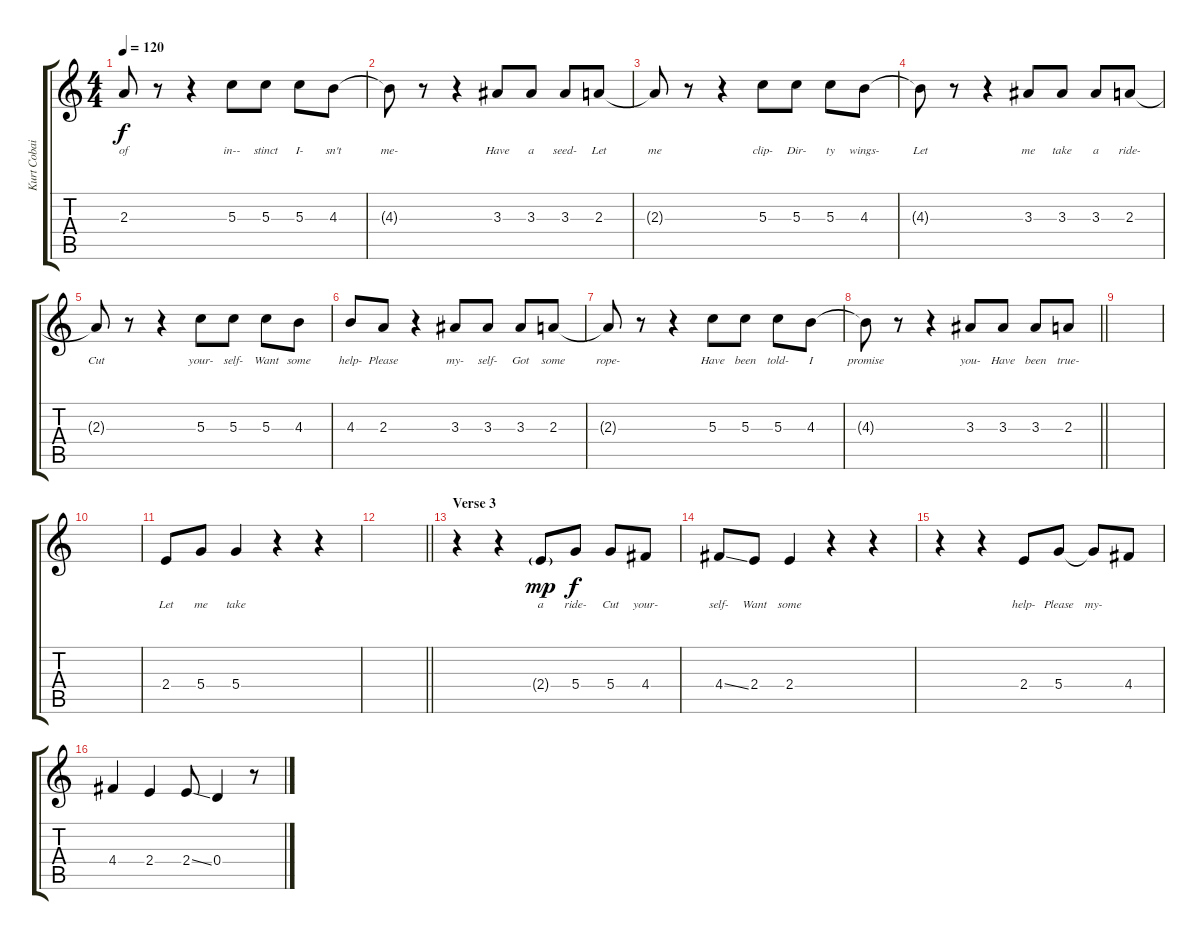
\track ("Kurt Cobain - Vocals" "Kurt Cobai") {instrument distortionguitar}
\staff {score tabs}
\tuning (E4 B3 G3 D3 A2 E2) {hide}
\ts (4 4)
\tempo 120
\clef g2
\ks c
2.3{t}.8{lyrics (0 "of") lyrics (1 "") lyrics (2 "") lyrics (3 "") lyrics (4 "") dy f} r.8 r.4 5.3.8{lyrics (0 "in--") lyrics (1 "") lyrics (2 "") lyrics (3 "") lyrics (4 "")} 5.3.8{lyrics (0 "stinct") lyrics (1 "") lyrics (2 "") lyrics (3 "") lyrics (4 "")} 5.3.8{lyrics (0 "I-") lyrics (1 "") lyrics (2 "") lyrics (3 "") lyrics (4 "")} 4.3.8{lyrics (0 "sn't") lyrics (1 "") lyrics (2 "") lyrics (3 "") lyrics (4 "")} |
4.3{t}.8{lyrics (0 "me-") lyrics (1 "") lyrics (2 "") lyrics (3 "") lyrics (4 "")} r.8 r.4 3.3.8{lyrics (0 "Have") lyrics (1 "") lyrics (2 "") lyrics (3 "") lyrics (4 "")} 3.3.8{lyrics (0 "a") lyrics (1 "") lyrics (2 "") lyrics (3 "") lyrics (4 "")} 3.3.8{lyrics (0 "seed-") lyrics (1 "") lyrics (2 "") lyrics (3 "") lyrics (4 "")} 2.3.8{lyrics (0 "Let") lyrics (1 "") lyrics (2 "") lyrics (3 "") lyrics (4 "")} |
2.3{t}.8{lyrics (0 "me") lyrics (1 "") lyrics (2 "") lyrics (3 "") lyrics (4 "")} r.8 r.4 5.3.8{lyrics (0 "clip-") lyrics (1 "") lyrics (2 "") lyrics (3 "") lyrics (4 "")} 5.3.8{lyrics (0 "Dir-") lyrics (1 "") lyrics (2 "") lyrics (3 "") lyrics (4 "")} 5.3.8{lyrics (0 "ty") lyrics (1 "") lyrics (2 "") lyrics (3 "") lyrics (4 "")} 4.3.8{lyrics (0 "wings-") lyrics (1 "") lyrics (2 "") lyrics (3 "") lyrics (4 "")} |
4.3{t}.8{lyrics (0 "Let") lyrics (1 "") lyrics (2 "") lyrics (3 "") lyrics (4 "")} r.8 r.4 3.3.8{lyrics (0 "me") lyrics (1 "") lyrics (2 "") lyrics (3 "") lyrics (4 "")} 3.3.8{lyrics (0 "take") lyrics (1 "") lyrics (2 "") lyrics (3 "") lyrics (4 "")} 3.3.8{lyrics (0 "a") lyrics (1 "") lyrics (2 "") lyrics (3 "") lyrics (4 "")} 2.3.8{lyrics (0 "ride-") lyrics (1 "") lyrics (2 "") lyrics (3 "") lyrics (4 "")} |
2.3{t}.8{lyrics (0 "Cut") lyrics (1 "") lyrics (2 "") lyrics (3 "") lyrics (4 "")} r.8 r.4 5.3.8{lyrics (0 "your-") lyrics (1 "") lyrics (2 "") lyrics (3 "") lyrics (4 "")} 5.3.8{lyrics (0 "self-") lyrics (1 "") lyrics (2 "") lyrics (3 "") lyrics (4 "")} 5.3.8{lyrics (0 "Want") lyrics (1 "") lyrics (2 "") lyrics (3 "") lyrics (4 "")} 4.3.8{lyrics (0 "some") lyrics (1 "") lyrics (2 "") lyrics (3 "") lyrics (4 "")} |
4.3.8{lyrics (0 "help-") lyrics (1 "") lyrics (2 "") lyrics (3 "") lyrics (4 "")} 2.3.8{lyrics (0 "Please") lyrics (1 "") lyrics (2 "") lyrics (3 "") lyrics (4 "")} r.4 3.3.8{lyrics (0 "my-") lyrics (1 "") lyrics (2 "") lyrics (3 "") lyrics (4 "")} 3.3.8{lyrics (0 "self-") lyrics (1 "") lyrics (2 "") lyrics (3 "") lyrics (4 "")} 3.3.8{lyrics (0 "Got") lyrics (1 "") lyrics (2 "") lyrics (3 "") lyrics (4 "")} 2.3.8{lyrics (0 "some") lyrics (1 "") lyrics (2 "") lyrics (3 "") lyrics (4 "")} |
2.3{t}.8{lyrics (0 "rope-") lyrics (1 "") lyrics (2 "") lyrics (3 "") lyrics (4 "")} r.8 r.4 5.3.8{lyrics (0 "Have") lyrics (1 "") lyrics (2 "") lyrics (3 "") lyrics (4 "")} 5.3.8{lyrics (0 "been") lyrics (1 "") lyrics (2 "") lyrics (3 "") lyrics (4 "")} 5.3.8{lyrics (0 "told-") lyrics (1 "") lyrics (2 "") lyrics (3 "") lyrics (4 "")} 4.3.8{lyrics (0 "I") lyrics (1 "") lyrics (2 "") lyrics (3 "") lyrics (4 "")} |
\barLineRight lightlight
4.3{t}.8{lyrics (0 "promise") lyrics (1 "") lyrics (2 "") lyrics (3 "") lyrics (4 "")} r.8 r.4 3.3.8{lyrics (0 "you-") lyrics (1 "") lyrics (2 "") lyrics (3 "") lyrics (4 "")} 3.3.8{lyrics (0 "Have") lyrics (1 "") lyrics (2 "") lyrics (3 "") lyrics (4 "")} 3.3.8{lyrics (0 "been") lyrics (1 "") lyrics (2 "") lyrics (3 "") lyrics (4 "")} 2.3.8{lyrics (0 "true-") lyrics (1 "") lyrics (2 "") lyrics (3 "") lyrics (4 "")} |
\section ("" "")
|
|
2.4.8{lyrics (0 "Let") lyrics (1 "") lyrics (2 "") lyrics (3 "") lyrics (4 "")} 5.4.8{lyrics (0 "me") lyrics (1 "") lyrics (2 "") lyrics (3 "") lyrics (4 "")} 5.4.4{lyrics (0 "take") lyrics (1 "") lyrics (2 "") lyrics (3 "") lyrics (4 "")} r.4 r.4 |
\barLineRight lightlight
|
\section ("" "Verse 3")
r.4 r.4 2.4{g}.8{lyrics (0 "a") lyrics (1 "") lyrics (2 "") lyrics (3 "") lyrics (4 "") dy mp} 5.4.8{lyrics (0 "ride-") lyrics (1 "") lyrics (2 "") lyrics (3 "") lyrics (4 "") dy f} 5.4.8{lyrics (0 "Cut") lyrics (1 "") lyrics (2 "") lyrics (3 "") lyrics (4 "")} 4.4.8{lyrics (0 "your-") lyrics (1 "") lyrics (2 "") lyrics (3 "") lyrics (4 "")} |
4.4{ss}.8{lyrics (0 "self-") lyrics (1 "") lyrics (2 "") lyrics (3 "") lyrics (4 "")} 2.4.8{lyrics (0 "Want") lyrics (1 "") lyrics (2 "") lyrics (3 "") lyrics (4 "")} 2.4.4{lyrics (0 "some") lyrics (1 "") lyrics (2 "") lyrics (3 "") lyrics (4 "")} r.4 r.4 |
r.4 r.4 2.4.8{lyrics (0 "help-") lyrics (1 "") lyrics (2 "") lyrics (3 "") lyrics (4 "")} 5.4.8{lyrics (0 "Please") lyrics (1 "") lyrics (2 "") lyrics (3 "") lyrics (4 "")} 5.4{t}.8{lyrics (0 "my-") lyrics (1 "") lyrics (2 "") lyrics (3 "") lyrics (4 "")} 4.4.8 |
4.4.4 2.4.4 2.4{ss}.8 0.4.4 r.8
